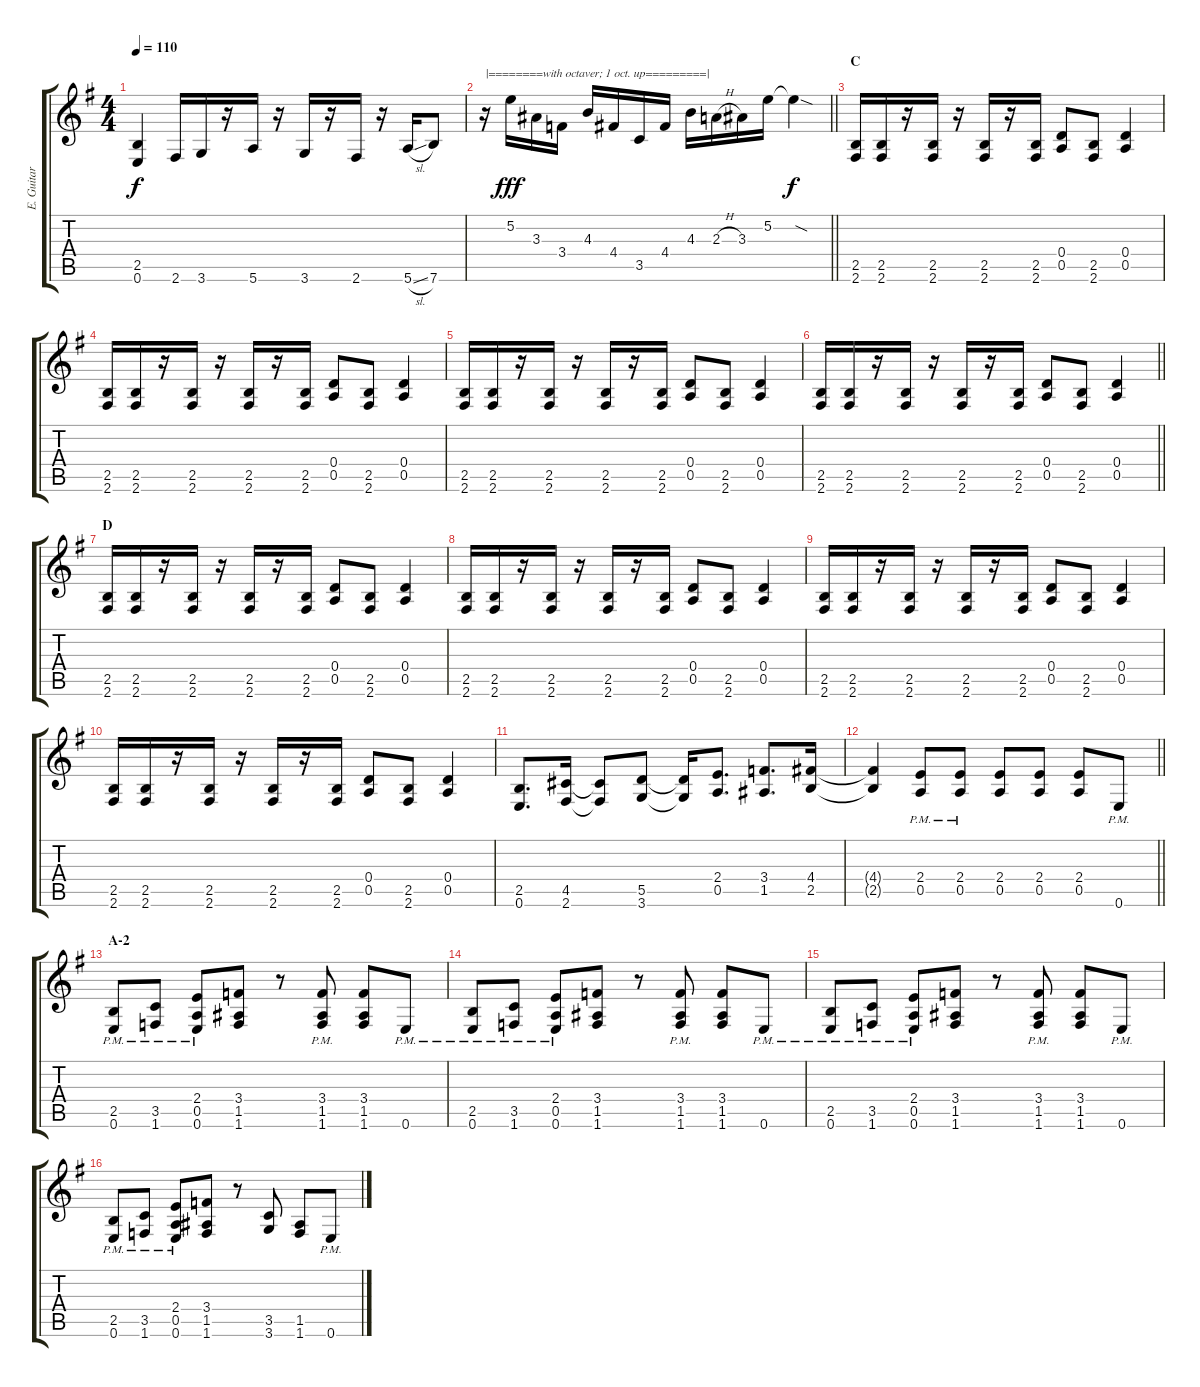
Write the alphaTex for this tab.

\track ("E. Guitar II" "E. Guitar ") {instrument overdrivenguitar}
\staff {score tabs}
\tuning (E4 B3 G3 D3 A2 E2) {hide}
\ts (4 4)
\tempo 110
\clef g2
\ks g
(2.5 0.6).4{dy f} 2.6.16 3.6.16 r.16 5.6.16 r.16 3.6.16 r.16 2.6.16 r.16 5.6{sl}.16 7.6.8 |
\barLineRight lightlight
r.16{txt "|========with octaver; 1 oct. up=========|"} 5.2.16{dy fff} 3.3.16 3.4.16 4.3.16 4.4.16 3.5.16 4.4.16 4.3.16 2.3{h}.16 3.3.16 5.2.16 5.2{sod t}.4{dy f} |
\section ("" "C")
(2.5 2.6).16 (2.5 2.6).16 r.16 (2.5 2.6).16 r.16 (2.5 2.6).16 r.16 (2.5 2.6).16 (0.4 0.5).8 (2.5 2.6).8 (0.4 0.5).4 |
(2.5 2.6).16 (2.5 2.6).16 r.16 (2.5 2.6).16 r.16 (2.5 2.6).16 r.16 (2.5 2.6).16 (0.4 0.5).8 (2.5 2.6).8 (0.4 0.5).4 |
(2.5 2.6).16 (2.5 2.6).16 r.16 (2.5 2.6).16 r.16 (2.5 2.6).16 r.16 (2.5 2.6).16 (0.4 0.5).8 (2.5 2.6).8 (0.4 0.5).4 |
\barLineRight lightlight
(2.5 2.6).16 (2.5 2.6).16 r.16 (2.5 2.6).16 r.16 (2.5 2.6).16 r.16 (2.5 2.6).16 (0.4 0.5).8 (2.5 2.6).8 (0.4 0.5).4 |
\section ("" "D")
(2.5 2.6).16 (2.5 2.6).16 r.16 (2.5 2.6).16 r.16 (2.5 2.6).16 r.16 (2.5 2.6).16 (0.4 0.5).8 (2.5 2.6).8 (0.4 0.5).4 |
(2.5 2.6).16 (2.5 2.6).16 r.16 (2.5 2.6).16 r.16 (2.5 2.6).16 r.16 (2.5 2.6).16 (0.4 0.5).8 (2.5 2.6).8 (0.4 0.5).4 |
(2.5 2.6).16 (2.5 2.6).16 r.16 (2.5 2.6).16 r.16 (2.5 2.6).16 r.16 (2.5 2.6).16 (0.4 0.5).8 (2.5 2.6).8 (0.4 0.5).4 |
(2.5 2.6).16 (2.5 2.6).16 r.16 (2.5 2.6).16 r.16 (2.5 2.6).16 r.16 (2.5 2.6).16 (0.4 0.5).8 (2.5 2.6).8 (0.4 0.5).4 |
(2.5 0.6).8{d} (4.5 2.6).16 (4.5{t} 2.6{t}).8 (5.5 3.6).8 (5.5{t} 3.6{t}).16 (2.4 0.5).8{d} (3.4 1.5).8{d} (4.4 2.5).16 |
\barLineRight lightlight
(4.4{t} 2.5{t}).4 (2.4{pm} 0.5{pm}).8 (2.4{pm} 0.5{pm}).8 (2.4 0.5).8 (2.4 0.5).8 (2.4 0.5).8 0.6{pm}.8 |
\section ("" "A-2")
(2.5{pm} 0.6{pm}).8 (3.5{pm} 1.6{pm}).8 (2.4{pm} 0.5{pm} 0.6{pm}).8 (3.4 1.5 1.6).8 r.8 (3.4{pm} 1.5{pm} 1.6{pm}).8 (3.4 1.5 1.6).8 0.6{pm}.8 |
(2.5{pm} 0.6{pm}).8 (3.5{pm} 1.6{pm}).8 (2.4{pm} 0.5{pm} 0.6{pm}).8 (3.4 1.5 1.6).8 r.8 (3.4{pm} 1.5{pm} 1.6{pm}).8 (3.4 1.5 1.6).8 0.6{pm}.8 |
(2.5{pm} 0.6{pm}).8 (3.5{pm} 1.6{pm}).8 (2.4{pm} 0.5{pm} 0.6{pm}).8 (3.4 1.5 1.6).8 r.8 (3.4{pm} 1.5{pm} 1.6{pm}).8 (3.4 1.5 1.6).8 0.6{pm}.8 |
(2.5{pm} 0.6{pm}).8 (3.5{pm} 1.6{pm}).8 (2.4{pm} 0.5{pm} 0.6{pm}).8 (3.4 1.5 1.6).8 r.8 (3.5 3.6).8 (1.5 1.6).8 0.6{pm}.8
